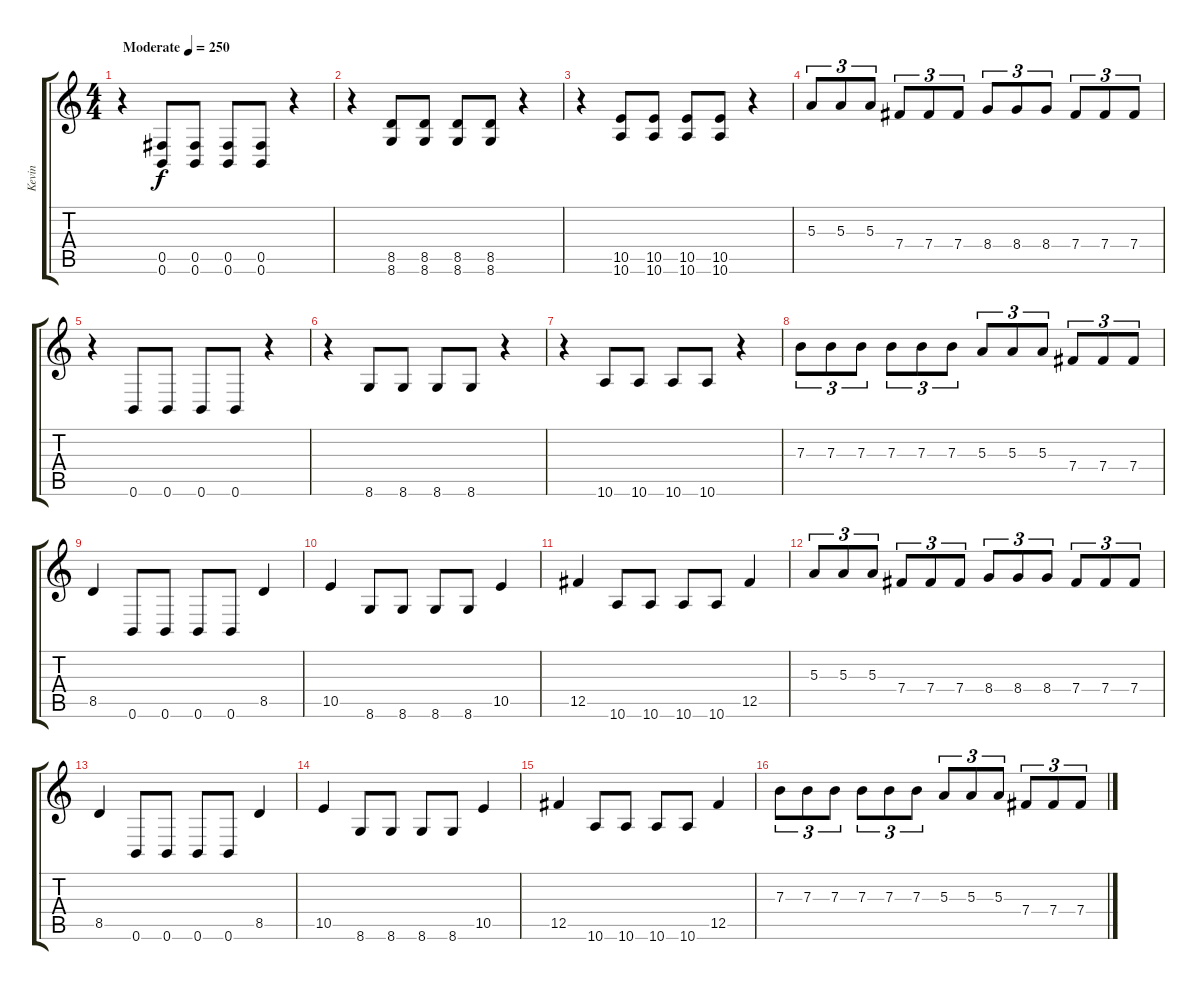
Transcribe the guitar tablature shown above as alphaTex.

\track ("Kevin" "Kevin") {instrument distortionguitar}
\staff {score tabs}
\tuning (Db4 Ab3 E3 B2 Gb2 B1) {hide}
\ts (4 4)
\tempo (250 "Moderate")
\clef g2
\ks c
r.4{dy f instrument distortionguitar} (0.5 0.6).8 (0.5 0.6).8 (0.5 0.6).8 (0.5 0.6).8 r.4 |
r.4 (8.5 8.6).8 (8.5 8.6).8 (8.5 8.6).8 (8.5 8.6).8 r.4 |
r.4 (10.5 10.6).8 (10.5 10.6).8 (10.5 10.6).8 (10.5 10.6).8 r.4 |
5.3.8{tu (3 2)} 5.3.8{tu (3 2)} 5.3.8{tu (3 2)} 7.4.8{tu (3 2)} 7.4.8{tu (3 2)} 7.4.8{tu (3 2)} 8.4.8{tu (3 2)} 8.4.8{tu (3 2)} 8.4.8{tu (3 2)} 7.4.8{tu (3 2)} 7.4.8{tu (3 2)} 7.4.8{tu (3 2)} |
r.4 0.6.8 0.6.8 0.6.8 0.6.8 r.4 |
r.4 8.6.8 8.6.8 8.6.8 8.6.8 r.4 |
r.4 10.6.8 10.6.8 10.6.8 10.6.8 r.4 |
7.3.8{tu (3 2)} 7.3.8{tu (3 2)} 7.3.8{tu (3 2)} 7.3.8{tu (3 2)} 7.3.8{tu (3 2)} 7.3.8{tu (3 2)} 5.3.8{tu (3 2)} 5.3.8{tu (3 2)} 5.3.8{tu (3 2)} 7.4.8{tu (3 2)} 7.4.8{tu (3 2)} 7.4.8{tu (3 2)} |
8.5.4 0.6.8 0.6.8 0.6.8 0.6.8 8.5.4 |
10.5.4 8.6.8 8.6.8 8.6.8 8.6.8 10.5.4 |
12.5.4 10.6.8 10.6.8 10.6.8 10.6.8 12.5.4 |
5.3.8{tu (3 2)} 5.3.8{tu (3 2)} 5.3.8{tu (3 2)} 7.4.8{tu (3 2)} 7.4.8{tu (3 2)} 7.4.8{tu (3 2)} 8.4.8{tu (3 2)} 8.4.8{tu (3 2)} 8.4.8{tu (3 2)} 7.4.8{tu (3 2)} 7.4.8{tu (3 2)} 7.4.8{tu (3 2)} |
8.5.4 0.6.8 0.6.8 0.6.8 0.6.8 8.5.4 |
10.5.4 8.6.8 8.6.8 8.6.8 8.6.8 10.5.4 |
12.5.4 10.6.8 10.6.8 10.6.8 10.6.8 12.5.4 |
7.3.8{tu (3 2)} 7.3.8{tu (3 2)} 7.3.8{tu (3 2)} 7.3.8{tu (3 2)} 7.3.8{tu (3 2)} 7.3.8{tu (3 2)} 5.3.8{tu (3 2)} 5.3.8{tu (3 2)} 5.3.8{tu (3 2)} 7.4.8{tu (3 2)} 7.4.8{tu (3 2)} 7.4.8{tu (3 2)}
